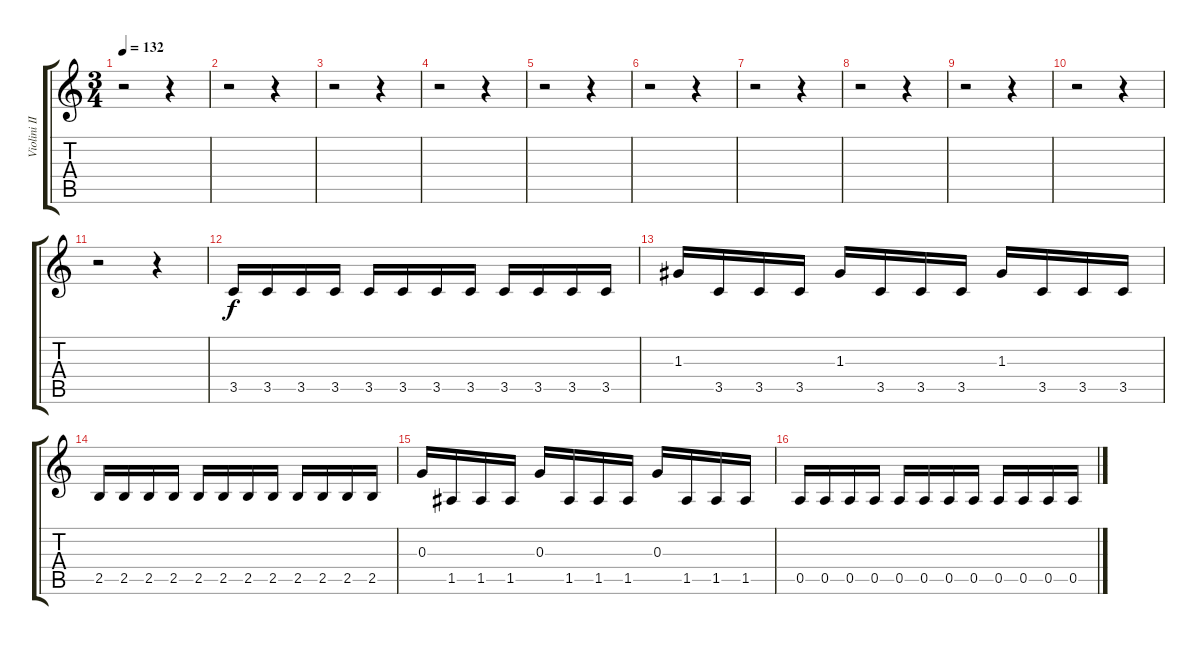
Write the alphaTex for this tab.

\track ("Violini II" "Violini II") {instrument distortionguitar}
\staff {score tabs}
\tuning (E4 B3 G3 D3 A2 E2) {hide}
\ts (3 4)
\tempo 132
\clef g2
\ks c
r.2{dy f} r.4 |
r.2 r.4 |
r.2 r.4 |
r.2 r.4 |
r.2 r.4 |
r.2 r.4 |
r.2 r.4 |
r.2 r.4 |
r.2 r.4 |
r.2 r.4 |
r.2 r.4 |
3.5.16 3.5.16 3.5.16 3.5.16 3.5.16 3.5.16 3.5.16 3.5.16 3.5.16 3.5.16 3.5.16 3.5.16 |
1.3.16 3.5.16 3.5.16 3.5.16 1.3.16 3.5.16 3.5.16 3.5.16 1.3.16 3.5.16 3.5.16 3.5.16 |
2.5.16 2.5.16 2.5.16 2.5.16 2.5.16 2.5.16 2.5.16 2.5.16 2.5.16 2.5.16 2.5.16 2.5.16 |
0.3.16 1.5.16 1.5.16 1.5.16 0.3.16 1.5.16 1.5.16 1.5.16 0.3.16 1.5.16 1.5.16 1.5.16 |
0.5.16 0.5.16 0.5.16 0.5.16 0.5.16 0.5.16 0.5.16 0.5.16 0.5.16 0.5.16 0.5.16 0.5.16
